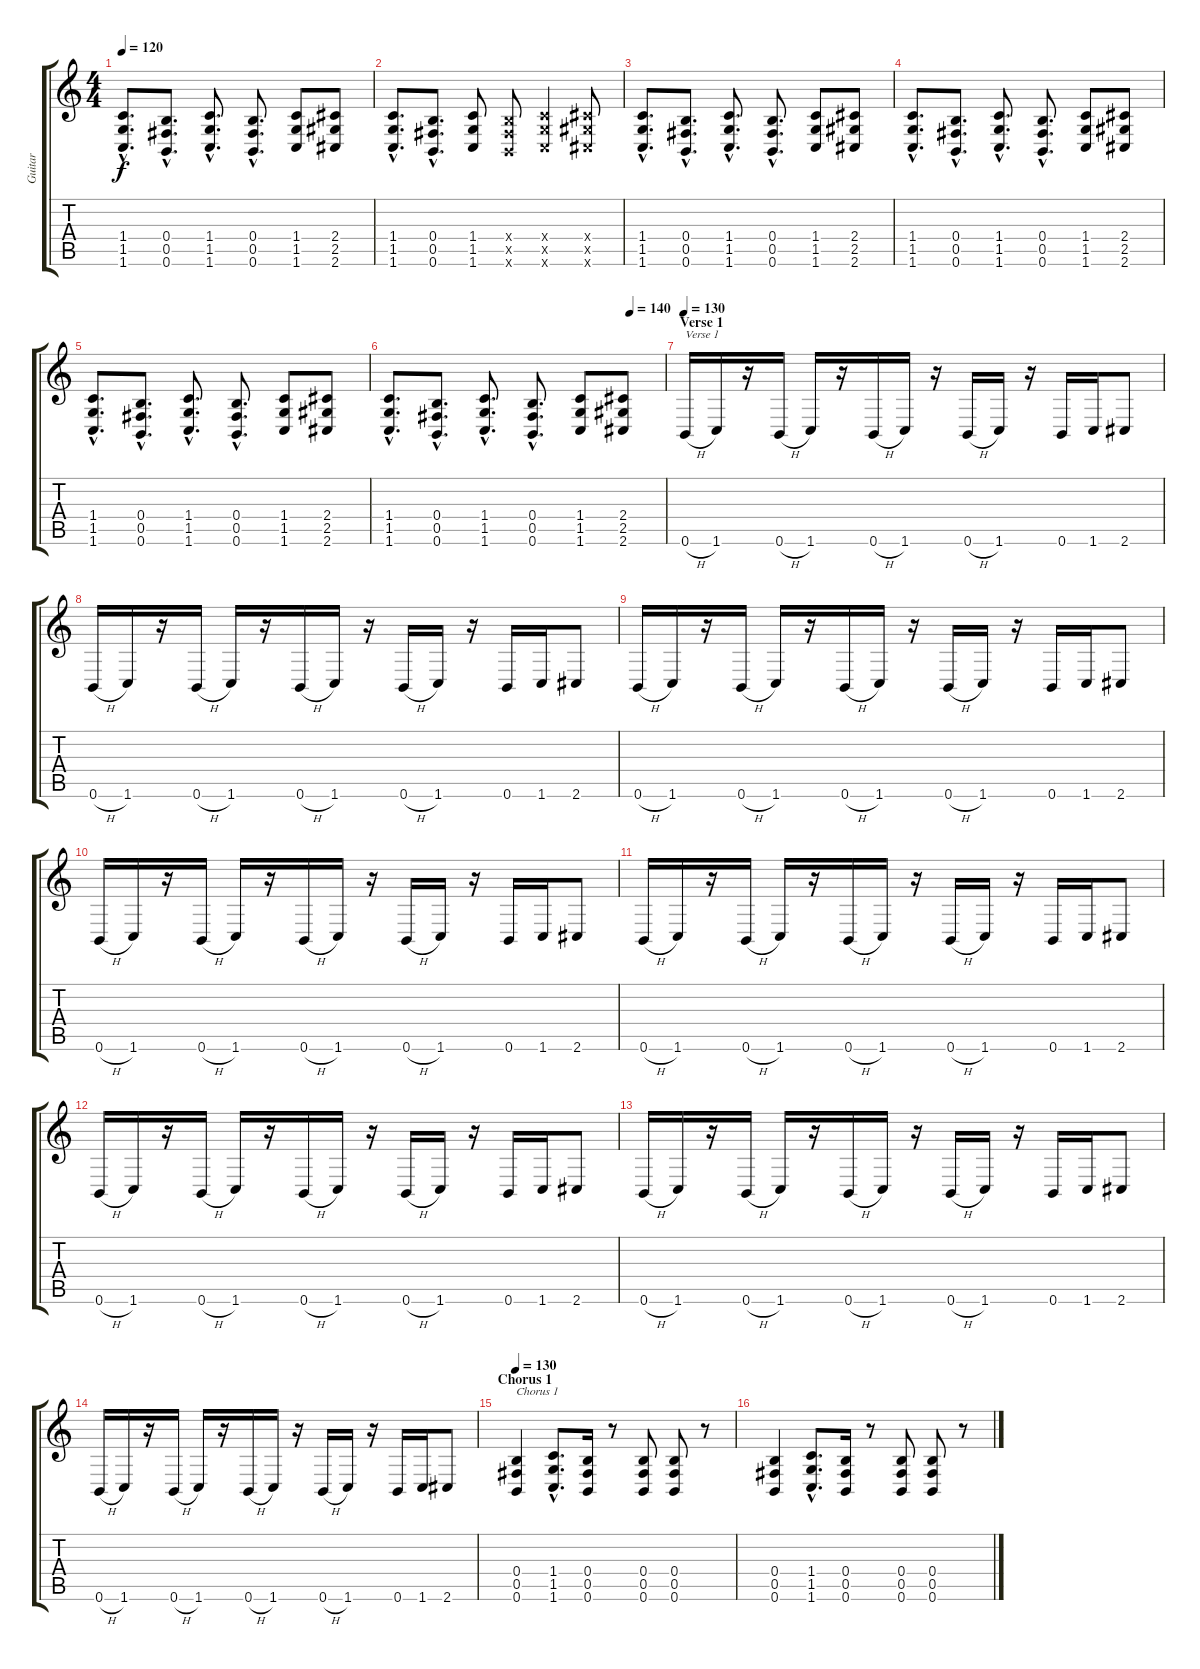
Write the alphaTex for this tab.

\track ("Guitar" "Guitar") {instrument distortionguitar}
\staff {score tabs}
\tuning (Db4 Ab3 E3 B2 Gb2 B1) {hide}
\ts (4 4)
\tempo 120
\clef g2
\ks c
(1.4{hac} 1.5{hac} 1.6{hac}).8{d dy f} (0.4{hac} 0.5{hac} 0.6{hac}).8{d} (1.4{hac} 1.5{hac} 1.6{hac}).8{d} (0.4{hac} 0.5{hac} 0.6{hac}).8{d} (1.4 1.5 1.6).8 (2.4 2.5 2.6).8 |
(1.4{hac} 1.5{hac} 1.6{hac}).8{d} (0.4{hac} 0.5{hac} 0.6{hac}).8{d} (1.4 1.5 1.6).8 (0.4{x} 0.5{x} 0.6{x}).8 (1.4{x} 1.5{x} 1.6{x}).4 (2.4{x} 2.5{x} 2.6{x}).8 |
(1.4{hac} 1.5{hac} 1.6{hac}).8{d} (0.4{hac} 0.5{hac} 0.6{hac}).8{d} (1.4{hac} 1.5{hac} 1.6{hac}).8{d} (0.4{hac} 0.5{hac} 0.6{hac}).8{d} (1.4 1.5 1.6).8 (2.4 2.5 2.6).8 |
(1.4{hac} 1.5{hac} 1.6{hac}).8{d} (0.4{hac} 0.5{hac} 0.6{hac}).8{d} (1.4{hac} 1.5{hac} 1.6{hac}).8{d} (0.4{hac} 0.5{hac} 0.6{hac}).8{d} (1.4 1.5 1.6).8 (2.4 2.5 2.6).8 |
(1.4{hac} 1.5{hac} 1.6{hac}).8{d} (0.4{hac} 0.5{hac} 0.6{hac}).8{d} (1.4{hac} 1.5{hac} 1.6{hac}).8{d} (0.4{hac} 0.5{hac} 0.6{hac}).8{d} (1.4 1.5 1.6).8 (2.4 2.5 2.6).8 |
\tempo (140 0.875)
(1.4{hac} 1.5{hac} 1.6{hac}).8{d} (0.4{hac} 0.5{hac} 0.6{hac}).8{d} (1.4{hac} 1.5{hac} 1.6{hac}).8{d} (0.4{hac} 0.5{hac} 0.6{hac}).8{d} (1.4 1.5 1.6).8 (2.4 2.5 2.6).8 |
\section ("" "Verse 1")
\tempo 130
0.6{h}.16{txt "Verse 1" instrument electricguitarmuted} 1.6.16 r.16 0.6{h}.16 1.6.16 r.16 0.6{h}.16 1.6.16 r.16 0.6{h}.16 1.6.16 r.16 0.6.16 1.6.16 2.6.8 |
0.6{h}.16 1.6.16 r.16 0.6{h}.16 1.6.16 r.16 0.6{h}.16 1.6.16 r.16 0.6{h}.16 1.6.16 r.16 0.6.16 1.6.16 2.6.8 |
0.6{h}.16 1.6.16 r.16 0.6{h}.16 1.6.16 r.16 0.6{h}.16 1.6.16 r.16 0.6{h}.16 1.6.16 r.16 0.6.16 1.6.16 2.6.8 |
0.6{h}.16 1.6.16 r.16 0.6{h}.16 1.6.16 r.16 0.6{h}.16 1.6.16 r.16 0.6{h}.16 1.6.16 r.16 0.6.16 1.6.16 2.6.8 |
0.6{h}.16 1.6.16 r.16 0.6{h}.16 1.6.16 r.16 0.6{h}.16 1.6.16 r.16 0.6{h}.16 1.6.16 r.16 0.6.16 1.6.16 2.6.8 |
0.6{h}.16 1.6.16 r.16 0.6{h}.16 1.6.16 r.16 0.6{h}.16 1.6.16 r.16 0.6{h}.16 1.6.16 r.16 0.6.16 1.6.16 2.6.8 |
0.6{h}.16 1.6.16 r.16 0.6{h}.16 1.6.16 r.16 0.6{h}.16 1.6.16 r.16 0.6{h}.16 1.6.16 r.16 0.6.16 1.6.16 2.6.8 |
0.6{h}.16 1.6.16 r.16 0.6{h}.16 1.6.16 r.16 0.6{h}.16 1.6.16 r.16 0.6{h}.16 1.6.16 r.16 0.6.16 1.6.16 2.6.8 |
\section ("" "Chorus 1")
\tempo 130
(0.4 0.5 0.6).4{txt "Chorus 1" volume 14 instrument distortionguitar} (1.4{hac} 1.5{hac} 1.6{hac}).8{d} (0.4 0.5 0.6).16 r.8 (0.4 0.5 0.6).8 (0.4 0.5 0.6).8 r.8 |
(0.4 0.5 0.6).4 (1.4{hac} 1.5{hac} 1.6{hac}).8{d} (0.4 0.5 0.6).16 r.8 (0.4 0.5 0.6).8 (0.4 0.5 0.6).8 r.8
